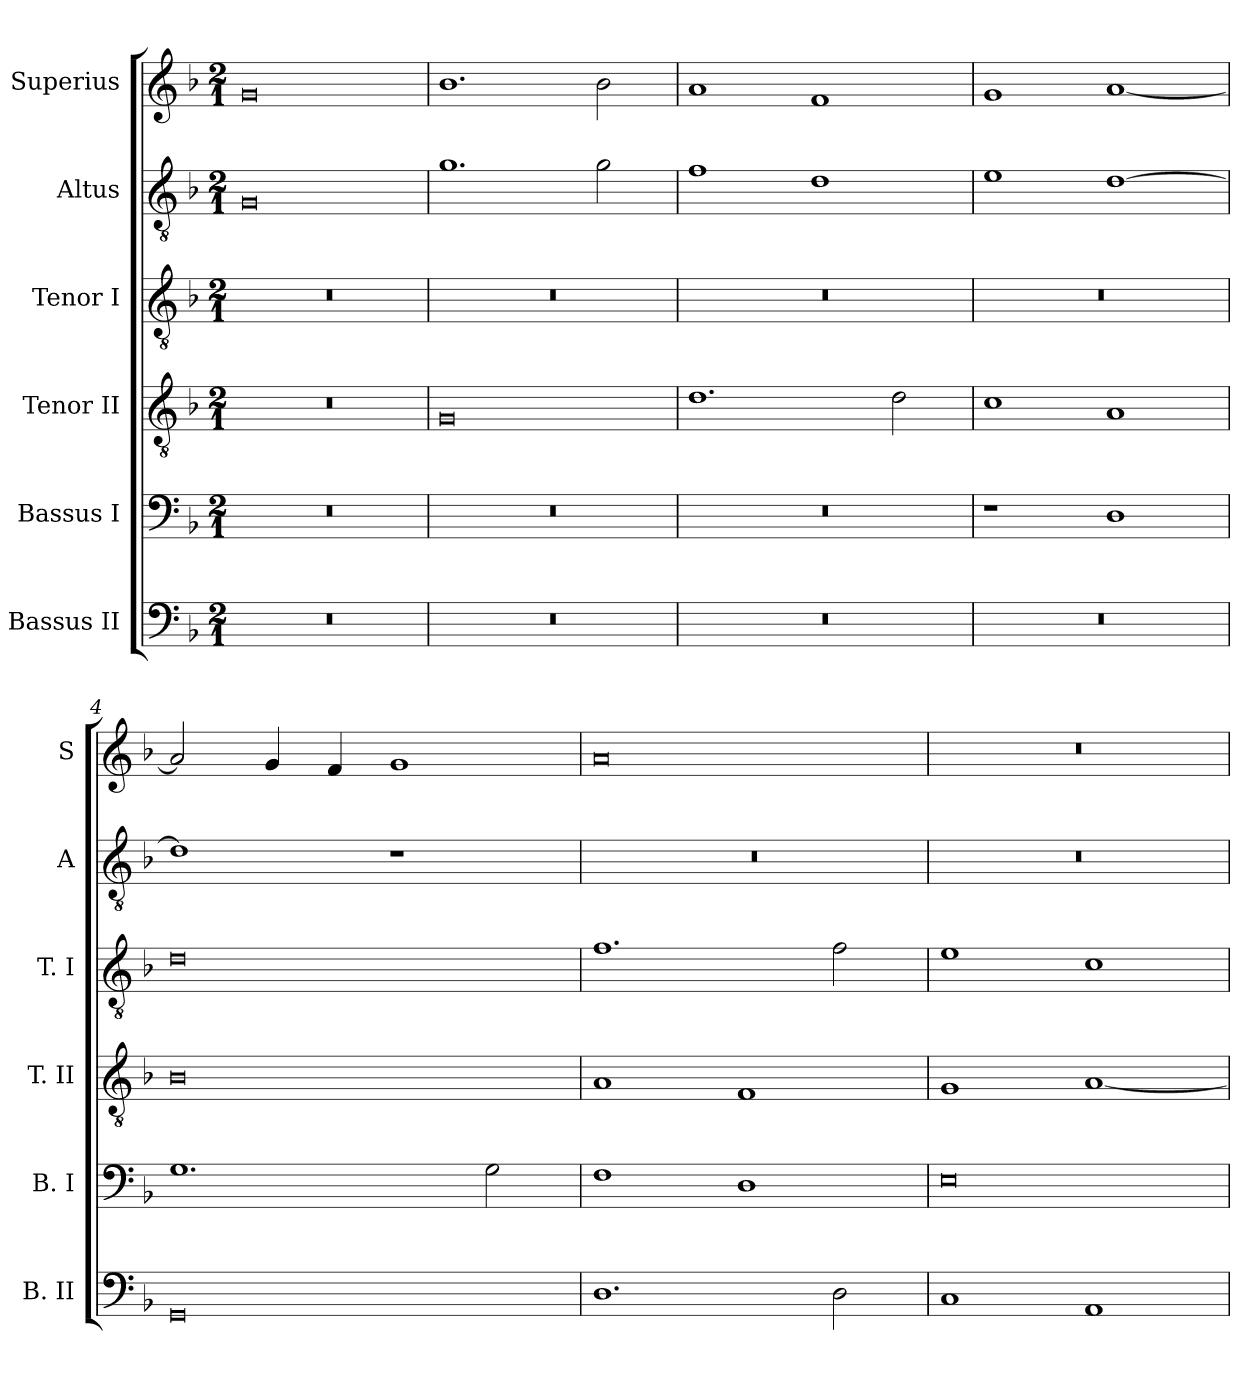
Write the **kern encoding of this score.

**kern	**kern	**kern	**kern	**kern	**kern
*part6	*part5	*part4	*part3	*part2	*part1
*staff6	*staff5	*staff4	*staff3	*staff2	*staff1
*I"Bassus II	*I"Bassus I	*I"Tenor II	*I"Tenor I	*I"Altus	*I"Superius
*I'B. II	*I'B. I	*I'T. II	*I'T. I	*I'A	*I'S
*clefF4	*clefF4	*clefGv2	*clefGv2	*clefGv2	*clefG2
*k[b-]	*k[b-]	*k[b-]	*k[b-]	*k[b-]	*k[b-]
*F:	*F:	*F:	*F:	*F:	*F:
*M2/1	*M2/1	*M2/1	*M2/1	*M2/1	*M2/1
=	=	=	=	=	=
0r	0r	0r	0r	0G	0g
=1	=1	=1	=1	=1	=1
0r	0r	0G	0r	1.g	1.b-
.	.	.	.	2g	2b-
=2	=2	=2	=2	=2	=2
0r	0r	1.d	0r	1f	1a
.	.	.	.	1d	1f
.	.	2d	.	.	.
=3	=3	=3	=3	=3	=3
0r	1r	1c	0r	1e	1g
.	1D	1A	.	[1d	[1a
=4	=4	=4	=4	=4	=4
0GG	1.G	0B-	0d	1d]	2a]
.	.	.	.	.	4g
.	.	.	.	.	4f
.	.	.	.	1r	1g
.	2G	.	.	.	.
=5	=5	=5	=5	=5	=5
1.D	1F	1A	1.f	0r	0a
.	1D	1F	.	.	.
2D	.	.	2f	.	.
=6	=6	=6	=6	=6	=6
1C	0E	1G	1e	0r	0r
1AA	.	[1A	1c	.	.
=	=	=	=	=	=
*-	*-	*-	*-	*-	*-
